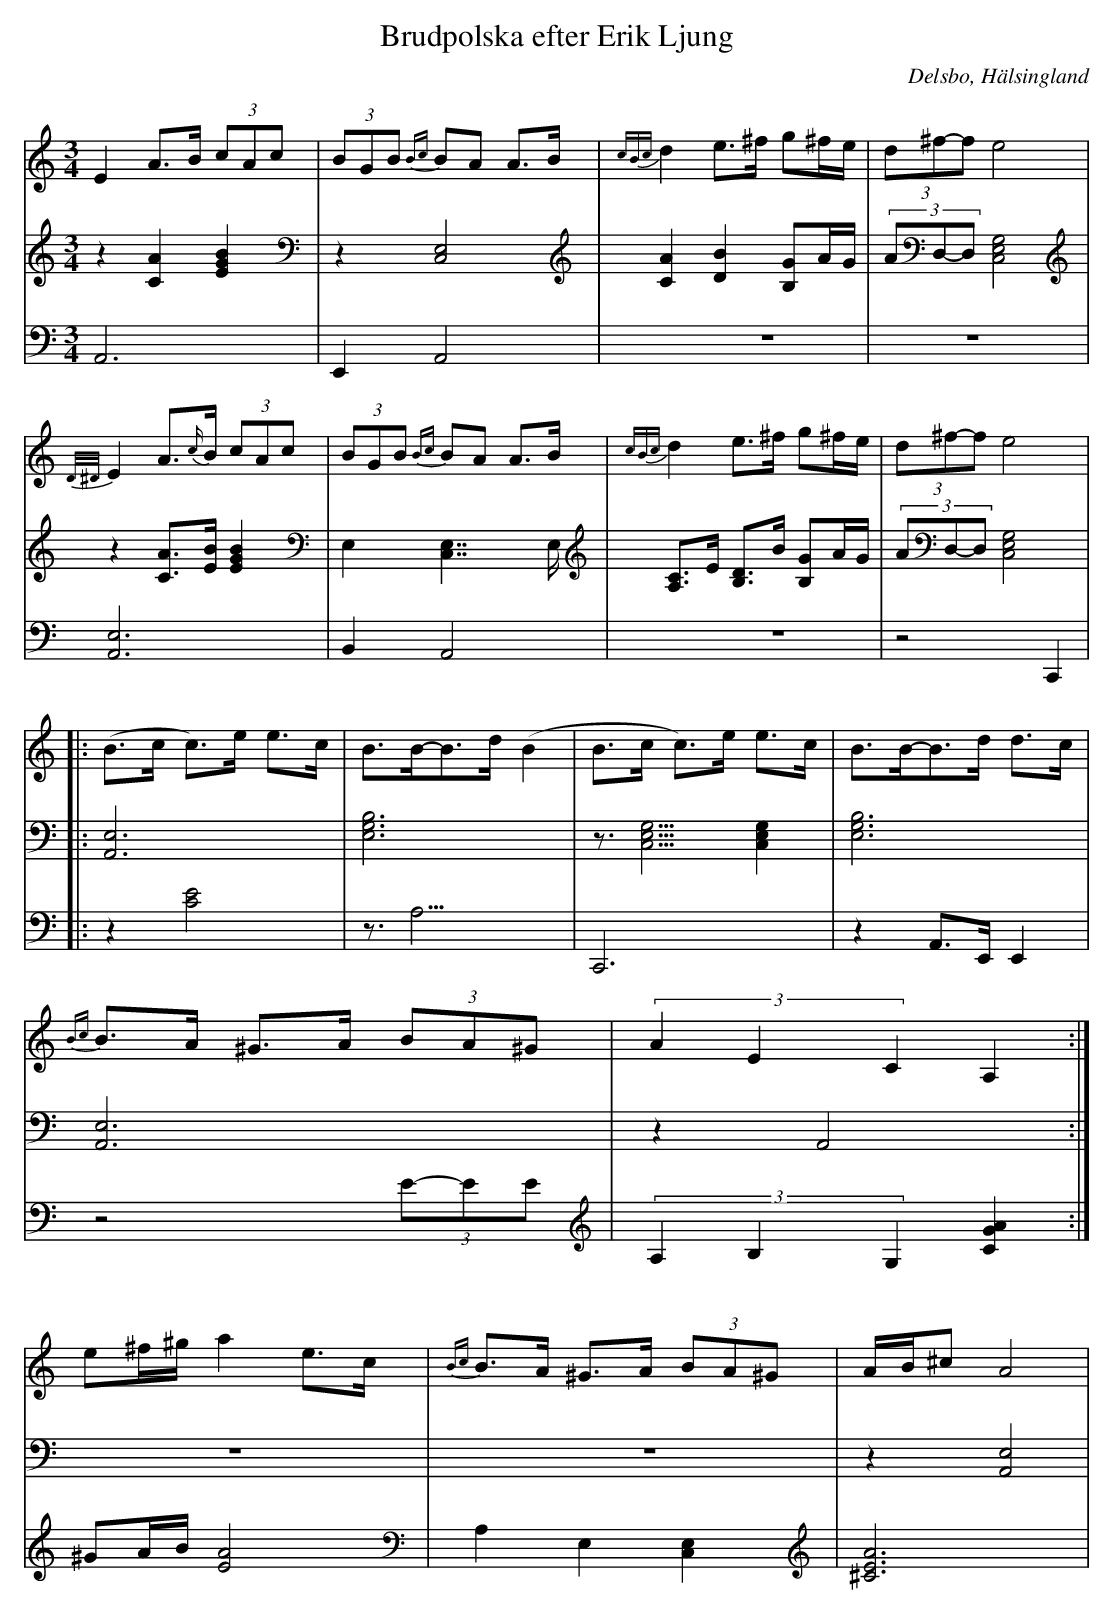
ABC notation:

X:1
T: Brudpolska efter Erik Ljung
Q: 105
O: Delsbo, Hälsingland
M: 3/4
L: 1/8
K: Am
V:1
V:2
V:3 =Merge
V:1
E2 A>B (3cAc| (3BGB {Bc}BA A>B|{cBc}d2 e>^f g^f/e/|(3d^f-f e4 |
{D/^D/}E2 A>{c/}B (3cAc| (3BGB {Bc}BA A>B|{cBc}d2 e>^f g^f/e/|(3d^f-f e4 |
|:(B>c c)>e e>c|B>B-B>d (B2|B>c c)>e e>c|B>B-B>d d>c|
{Bc}B>A ^G>A (3BA^G|(3A2E2C2 A,2:|
e^f/^g/ a2 e>c|{Bc}B>A ^G>A (3BA^G|A/B/^c A4|
V:2
z2 [A2C2] [B2E2G2]|z2 [C,4E,4]|[A2,C2] [B2,D2] [B,G]A/G/|(3AD,-D, [E,4G,4C,4]|
z2 [AC]>[BE] [B2E2G2]|E,2 [C,7/2E,7/2]E,/|[A,C]>E [B,D]>B [B,G]A/G/|(3AD,-D, [E,4G,4C,4]|
|:[A,,6E,6]|[E,6G,6B,6]|z3/2[E,5/2G,5/2C,5/2] [E,2G,2C,2]|[E,6G,6B,6]|
[A,,6E,6]|z2 A,,4:|
z6|z6|z2 [A,,4E,4]|
V:3
A,,6|E,,2 A,,4|z6|z6|
[A,,6E,6]|B,,2 A,,4|z6|z4  C,,2|
|:z2 [C4E4]|z3<A,3|C,,6|z2 A,,>E,, E,,2|
z4 (3E-EE|(3A,2B,2G,2 [G2A2C2]:|
^GA/B/ [A4E4]|A,2 E,2 [C,2E,2]|[A6^C6E6]|
